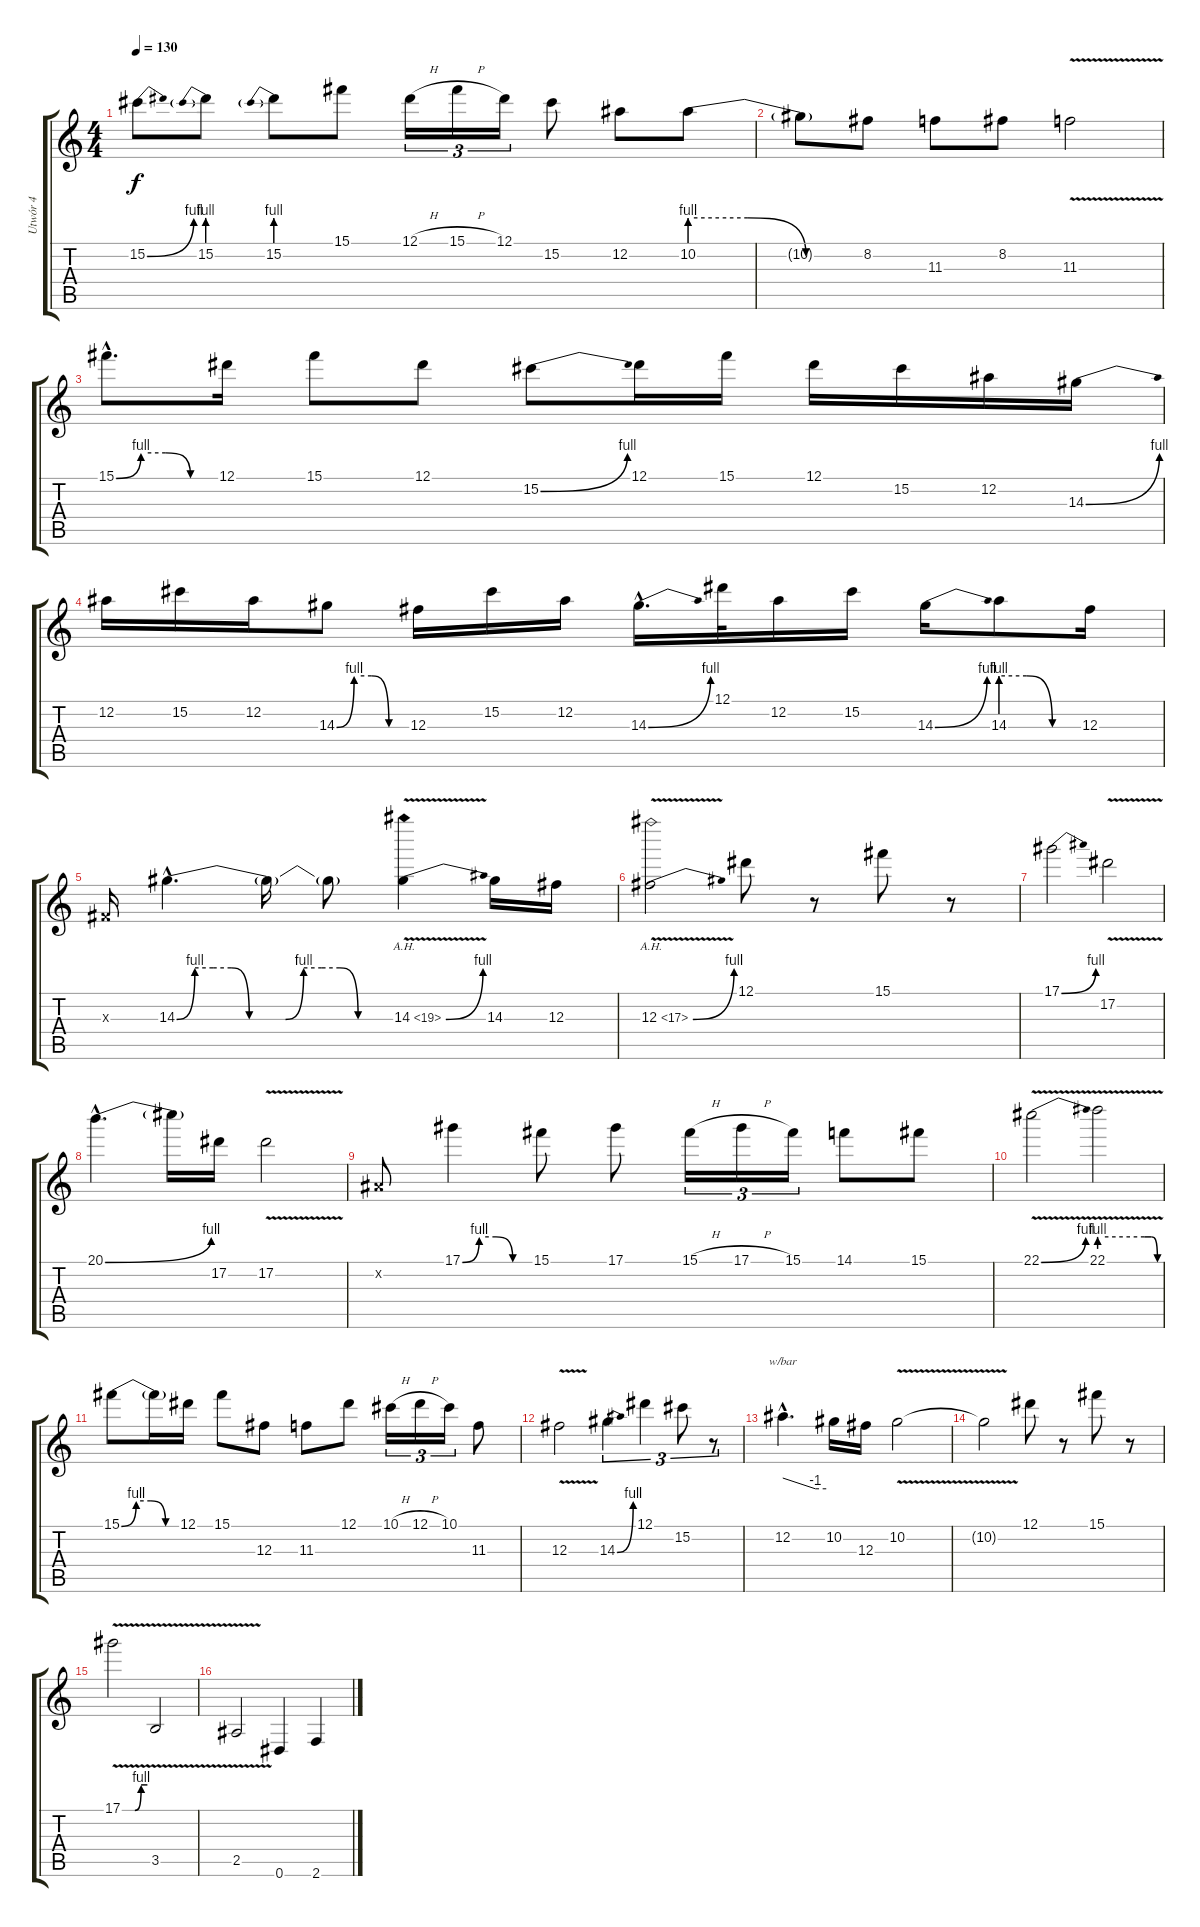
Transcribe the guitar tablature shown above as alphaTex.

\track ("Utwór 4" "Utwór 4") {instrument distortionguitar}
\staff {score tabs}
\tuning (Eb4 Bb3 Gb3 Db3 Ab2 Eb2) {hide}
\ts (4 4)
\tempo 130
\clef g2
\ks c
15.2{be (bend 0 0 60 4)}.8{dy f} 15.2{be (prebend 0 4 60 4)}.8 15.2{be (prebend 0 4 60 4)}.8 15.1.8 12.1{h}.16{tu (3 2)} 15.1{h}.16{tu (3 2)} 12.1.16{tu (3 2)} 15.2.8 12.2.8 10.2{be (custom 0 4 20 4 40 0 60 0)}.8 |
10.2{t}.8 8.2.8 11.3.8 8.2.8 11.3{v}.2 |
15.1{be (custom 0 0 15 4 30 4 45 0 60 0) hac}.8{d} 12.1.16 15.1.8 12.1.8 15.2{be (bend 0 0 60 4)}.8 12.1.16 15.1.16 12.1.16 15.2.16 12.2.16 14.3{be (bend 0 0 60 4)}.16 |
12.2.16 15.2.16 12.2.16 14.3{be (custom 0 0 15 4 30 4 45 0 60 0)}.8 12.3.16 15.2.16 12.2.16 14.3{be (bend 0 0 60 4) hac}.16{d} 12.1.32 12.2.16 15.2.16 14.3{be (bend 0 0 60 4)}.16 14.3{be (custom 0 4 20 4 40 0 60 0)}.8 12.3.16 |
0.3{x}.16 14.3{be (custom 0 0 5 4 10 4 15 4 20 0 25 0 30 0 35 4 40 4 45 4 50 0 56 0 60 0) hac}.4{d} 14.3{t}.16 14.3{t}.8 14.3{be (bend 0 0 60 4) ah 5 v}.4 14.3.16 12.3.16 |
12.3{be (bend 0 0 60 4) ah 5 v}.2 12.1.8 r.8 15.1.8 r.8 |
17.1{be (bend 0 0 60 4)}.2 17.2{v}.2 |
20.1{be (bend 0 0 60 4) hac}.4{d} 20.1{t}.16 17.2.16 17.2{v}.2 |
0.2{x}.8 17.1{be (custom 0 0 15 4 30 4 45 0 60 0)}.4 15.1.8 17.1.8 15.1{h}.16{tu (3 2)} 17.1{h}.16{tu (3 2)} 15.1.16{tu (3 2)} 14.1.8 15.1.8 |
22.1{be (bend 0 0 60 4) v}.2 22.1{be (custom 0 4 45 4 52 4 58 0 60 0) v}.2 |
15.1{be (custom 0 0 15 4 30 4 45 0 60 0)}.8 15.1{t}.16 12.1.16 15.1.8 12.3.8 11.3.8 12.1.8 10.1{h}.16{tu (3 2)} 12.1{h}.16{tu (3 2)} 10.1.16{tu (3 2)} 11.3.8 |
12.3{v}.2 14.3{be (bend 0 0 60 4)}.4{tu (3 2)} 12.1.4{tu (3 2)} 15.2.8{tu (3 2)} r.8{tu (3 2)} |
12.2{hac}.4{d tbe (custom default 0 0 45 -4 60 -4)} 10.2.16 12.3.16 10.2{v}.2 |
10.2{t}.2 12.1.8 r.8 15.1.8 r.8 |
17.1{be (custom 0 0 30 0 45 4 60 4) v}.2 3.5{v}.2 |
2.5{v}.2 0.6.4 2.6.4
